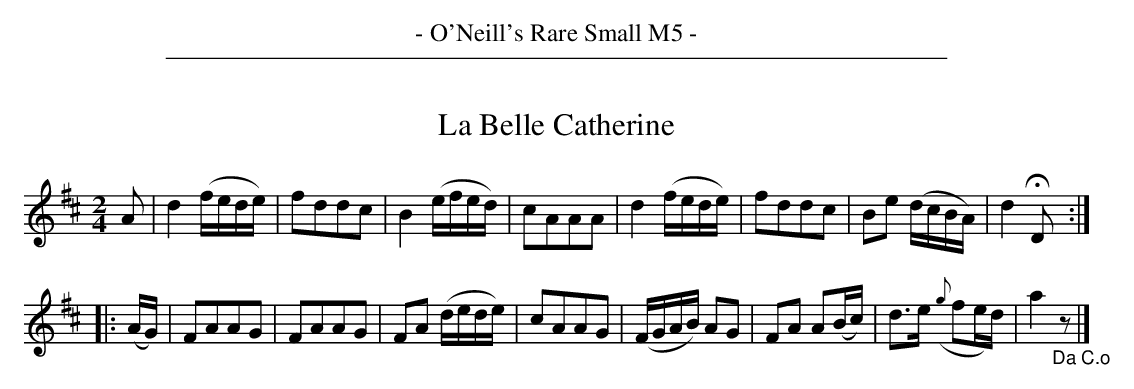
X:1
T: La Belle Catherine
M: 2/4
L: 1/16
K: D
A2 |\
d4 (fede) | f2d2d2c2 | B4 (efed) | c2A2A2A2 |\
d4 (fede) | f2d2d2c2 | B2e2 (dcBA) | d4HD2 ::
(AG) |\
F2A2A2G2 | F2A2A2G2 | F2A2 (dede) | c2A2A2G2 |\
(FGAB) A2G2 | F2A2 A2(Bc) | d3e ({g}f2ed) | a4 "_Da C.o"z2 |]
